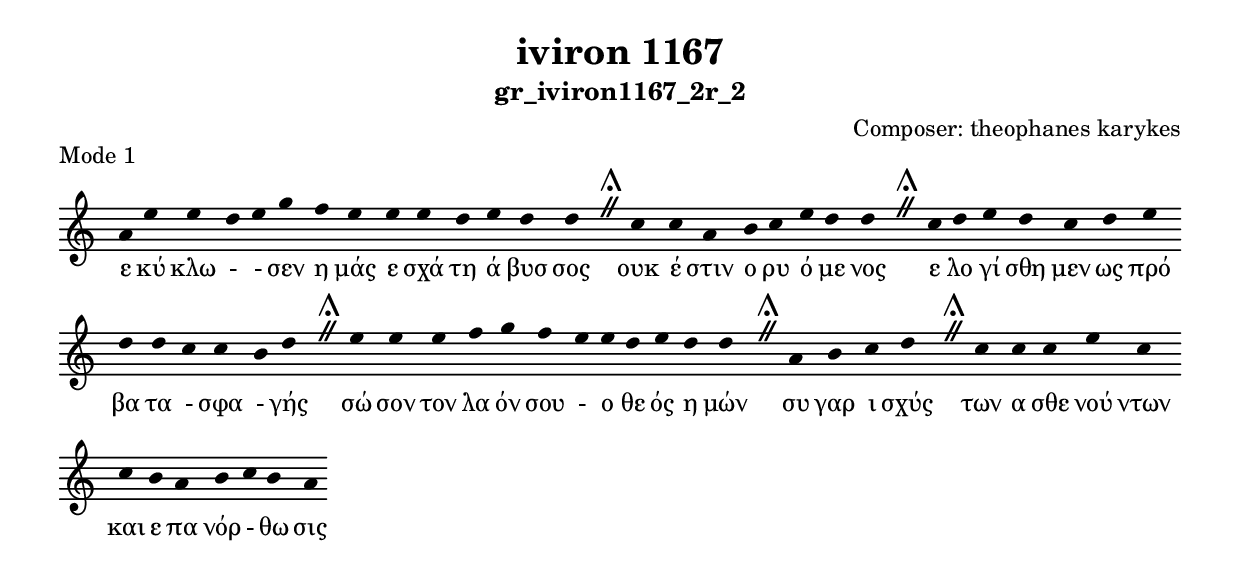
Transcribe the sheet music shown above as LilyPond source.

\include "gregorian.ly"

	\header {
 	  title = "iviron 1167"
	  subtitle = "gr_iviron1167_2r_2"
	  composer = "Composer: theophanes karykes"
	  piece = "Mode 1"
	}

	chant = {
	  a'4 e''4 e''4 d''4 e''4 g''4 f''4 e''4 e''4 e''4 d''4 e''4 d''4 d''4 \divisioMaior
 c''4 c''4 a'4 b'4 c''4 e''4 d''4 d''4 \divisioMaior
 c''4 d''4 e''4 d''4 c''4 d''4 e''4 d''4 d''4 c''4 c''4 b'4 d''4 \divisioMaior
 e''4 e''4 e''4 f''4 g''4 f''4 e''4 e''4 d''4 e''4 d''4 d''4 \divisioMaior
 a'4 b'4 c''4 d''4 \divisioMaior
 c''4 c''4 c''4 e''4 c''4 c''4 b'4 a'4 b'4 c''4 b'4 a'4\finalis
	}

	verba = \lyricmode {ε κύ κλω -  - σεν η μάς ε σχά τη ά βυσ σος 
ουκ έ στιν ο ρυ ό με νος 
ε λο γί σθη μεν ως πρό βα τα - σφα - γής 
σώ σον τον λα όν σου - ο θε ός η μών 
συ γαρ ι σχύς 
των α σθε νού ντων και ε πα νόρ - θω σις 
	}


	\score {
	  \new Staff <<
	  \new Voice = "melody" \chant
	  \new Lyrics = "one" \lyricsto melody \verba
	  >>
	  \layout {
	    \context {
	      \Staff
	      \remove "Time_signature_engraver"
	      \remove "Bar_engraver"
	    }
	    \context {
	      \Voice
	      \remove "Stem_engraver"
	    }
	  }
	}